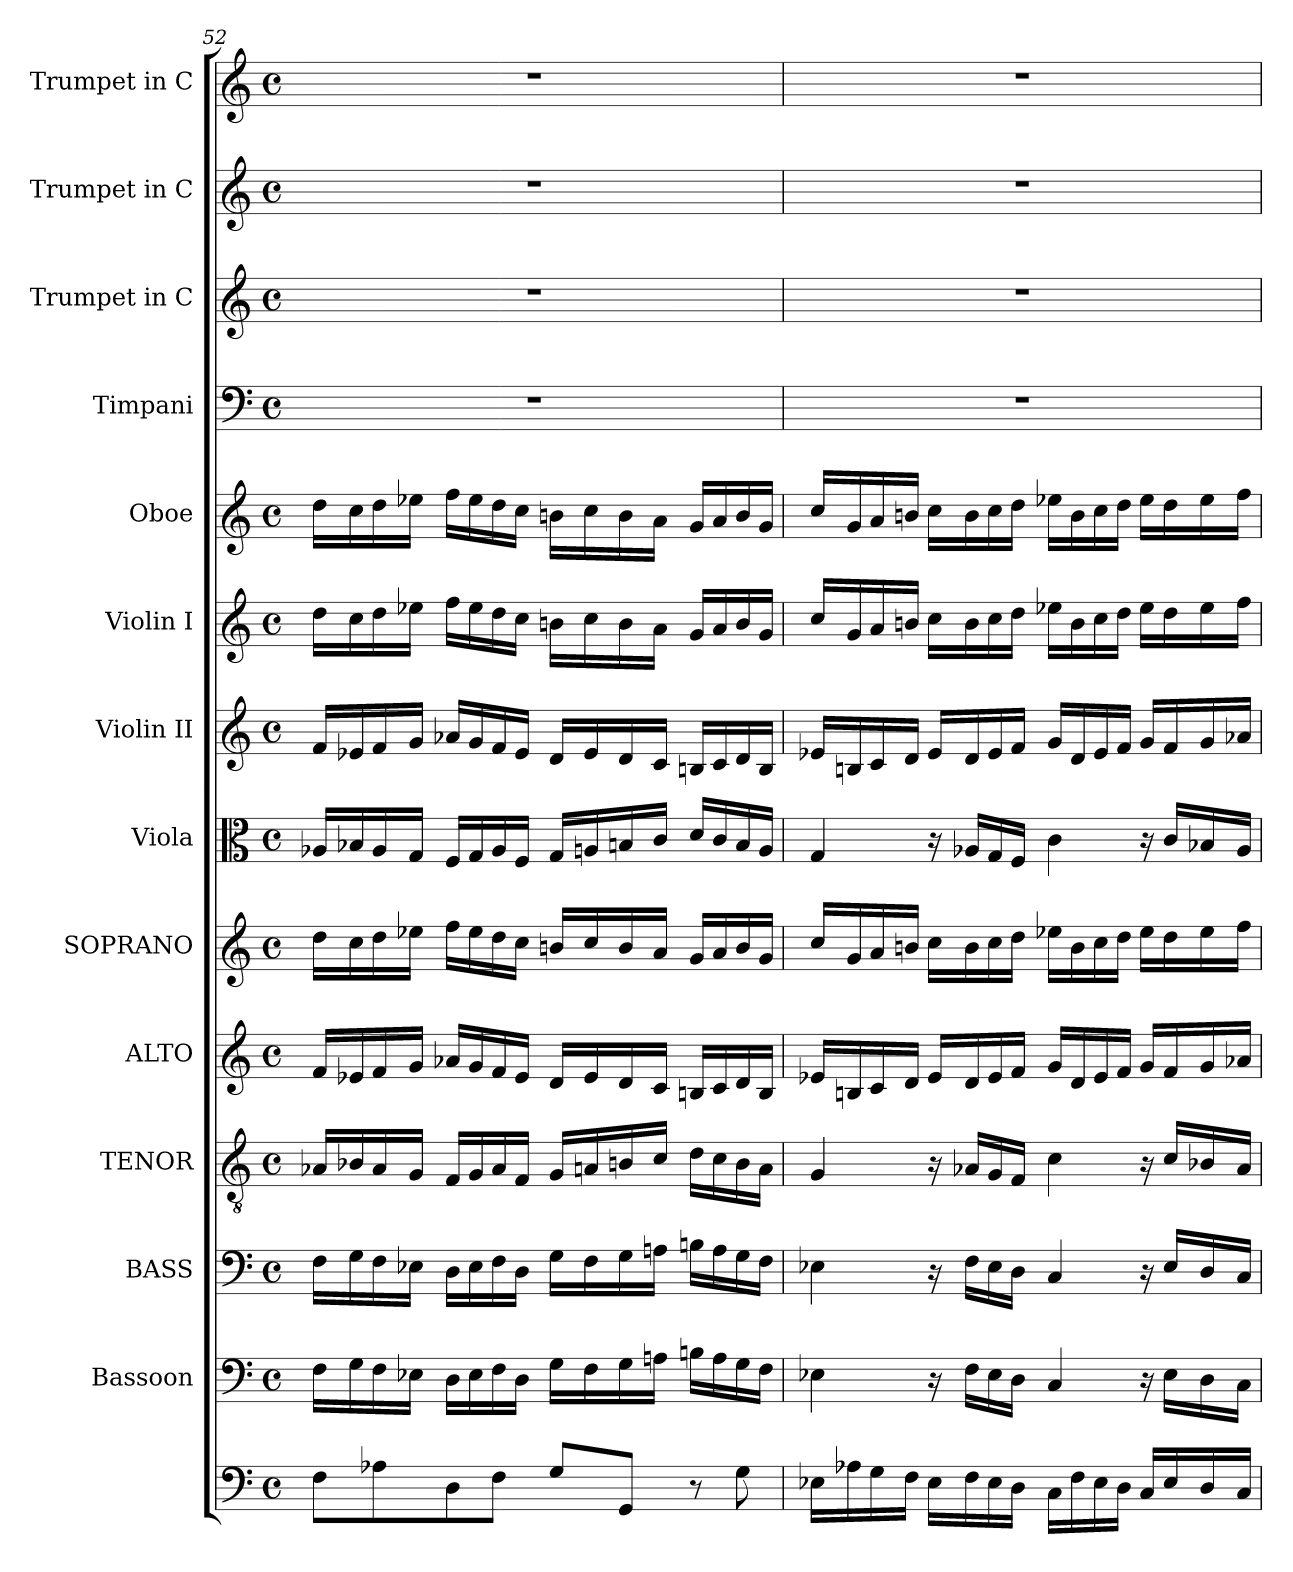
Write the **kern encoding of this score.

**kern	**kern	**kern	**kern	**kern	**kern	**kern	**kern	**kern	**kern	**kern	**kern	**kern	**kern
*part14	*part13	*part12	*part11	*part10	*part9	*part8	*part7	*part6	*part5	*part4	*part3	*part2	*part1
*staff14	*staff13	*staff12	*staff11	*staff10	*staff9	*staff8	*staff7	*staff6	*staff5	*staff4	*staff3	*staff2	*staff1
*	*I"Bassoon	*I"BASS	*I"TENOR	*I"ALTO	*I"SOPRANO	*I"Viola	*I"Violin II	*I"Violin I	*I"Oboe	*I"Timpani	*I"Trumpet in C	*I"Trumpet in C	*I"Trumpet in C
*	*	*	*	*I'Alto	*I'Soprano	*I'Viola	*I'Violin II	*I'Violin I	*I'Oboe	*I'Timp.	*	*	*
*clefF4	*clefF4	*clefF4	*clefGv2	*clefG2	*clefG2	*clefC3	*clefG2	*clefG2	*clefG2	*clefF4	*clefG2	*clefG2	*clefG2
*	*	*	*ITrd7c12	*	*	*	*	*	*	*	*	*	*
*k[]	*k[]	*k[]	*k[]	*k[]	*k[]	*k[]	*k[]	*k[]	*k[]	*k[]	*k[]	*k[]	*k[]
*C:	*C:	*C:	*C:	*C:	*C:	*C:	*C:	*C:	*C:	*C:	*C:	*C:	*C:
*M4/4	*M4/4	*M4/4	*M4/4	*M4/4	*M4/4	*M4/4	*M4/4	*M4/4	*M4/4	*M4/4	*M4/4	*M4/4	*M4/4
*met(c)	*met(c)	*met(c)	*met(c)	*met(c)	*met(c)	*met(c)	*met(c)	*met(c)	*met(c)	*met(c)	*met(c)	*met(c)	*met(c)
=52	=52	=52	=52	=52	=52	=52	=52	=52	=52	=52	=52	=52	=52
8Fi\L	16Fi\LL	16Fi\LL	16AA-Xi/LL	16fi/LL	16ddi\LL	16A-Xi/LL	16fi/LL	16ddi\LL	16ddi\LL	1r	1r	1r	1r
.	16Gi\	16Gi\	16BB-i/	16e-i/	16cci\	16B-i/	16e-i/	16cci\	16cci\	.	.	.	.
8A-Xi\	16Fi\	16Fi\	16AA-i/	16fi/	16ddi\	16A-i/	16fi/	16ddi\	16ddi\	.	.	.	.
.	16E-i\JJ	16E-i\JJ	16GGi/JJ	16gi/JJ	16ee-i\JJ	16Gi/JJ	16gi/JJ	16ee-i\JJ	16ee-i\JJ	.	.	.	.
8Di\	16Di\LL	16Di\LL	16FFi/LL	16a-Xi/LL	16ffi\LL	16Fi/LL	16a-Xi/LL	16ffi\LL	16ffi\LL	.	.	.	.
.	16E-i\	16E-i\	16GGi/	16gi/	16ee-i\	16Gi/	16gi/	16ee-i\	16ee-i\	.	.	.	.
8Fi\J	16Fi\	16Fi\	16AA-i/	16fi/	16ddi\	16A-i/	16fi/	16ddi\	16ddi\	.	.	.	.
.	16Di\JJ	16Di\JJ	16FFi/JJ	16e-i/JJ	16cci\JJ	16Fi/JJ	16e-i/JJ	16cci\JJ	16cci\JJ	.	.	.	.
8Gi/L	16Gi\LL	16Gi\LL	16GGi/LL	16di/LL	16bni/LL	16Gi/LL	16di/LL	16bni\LL	16bni\LL	.	.	.	.
.	16Fi\	16Fi\	16AAni/	16e-i/	16cci/	16Ani/	16e-i/	16cci\	16cci\	.	.	.	.
8GGi/J	16Gi\	16Gi\	16BBni/	16di/	16bi/	16Bni/	16di/	16bi\	16bi\	.	.	.	.
.	16Ani\JJ	16Ani\JJ	16Ci/JJ	16ci/JJ	16ai/JJ	16ci/JJ	16ci/JJ	16ai\JJ	16ai\JJ	.	.	.	.
8r	16Bni\LL	16Bni\LL	16Di\LL	16Bni/LL	16gi/LL	16di/LL	16Bni/LL	16gi/LL	16gi/LL	.	.	.	.
.	16Ai\	16Ai\	16Ci\	16ci/	16ai/	16ci/	16ci/	16ai/	16ai/	.	.	.	.
8Gi\	16Gi\	16Gi\	16BBi\	16di/	16bi/	16Bi/	16di/	16bi/	16bi/	.	.	.	.
.	16Fi\JJ	16Fi\JJ	16AAi\JJ	16Bi/JJ	16gi/JJ	16Ai/JJ	16Bi/JJ	16gi/JJ	16gi/JJ	.	.	.	.
=53	=53	=53	=53	=53	=53	=53	=53	=53	=53	=53	=53	=53	=53
16E-i\LL	4E-i\	4E-i\	4GGi/	16e-i/LL	16cci/LL	4Gi/	16e-i/LL	16cci/LL	16cci/LL	1r	1r	1r	1r
16A-Xi\	.	.	.	16Bni/	16gi/	.	16Bni/	16gi/	16gi/	.	.	.	.
16Gi\	.	.	.	16ci/	16ai/	.	16ci/	16ai/	16ai/	.	.	.	.
16Fi\JJ	.	.	.	16di/JJ	16bni/JJ	.	16di/JJ	16bni/JJ	16bni/JJ	.	.	.	.
16E-i\LL	16r	16r	16r	16e-i/LL	16cci\LL	16r	16e-i/LL	16cci\LL	16cci\LL	.	.	.	.
16Fi\	16Fi\LL	16Fi\LL	16AA-Xi/LL	16di/	16bi\	16A-Xi/LL	16di/	16bi\	16bi\	.	.	.	.
16E-i\	16E-i\	16E-i\	16GGi/	16e-i/	16cci\	16Gi/	16e-i/	16cci\	16cci\	.	.	.	.
16Di\JJ	16Di\JJ	16Di\JJ	16FFi/JJ	16fi/JJ	16ddi\JJ	16Fi/JJ	16fi/JJ	16ddi\JJ	16ddi\JJ	.	.	.	.
16Ci\LL	4Ci/	4Ci/	4Ci\	16gi/LL	16ee-i\LL	4ci\	16gi/LL	16ee-i\LL	16ee-i\LL	.	.	.	.
16Fi\	.	.	.	16di/	16bi\	.	16di/	16bi\	16bi\	.	.	.	.
16E-i\	.	.	.	16e-i/	16cci\	.	16e-i/	16cci\	16cci\	.	.	.	.
16Di\JJ	.	.	.	16fi/JJ	16ddi\JJ	.	16fi/JJ	16ddi\JJ	16ddi\JJ	.	.	.	.
16Ci/LL	16r	16r	16r	16gi/LL	16ee-i\LL	16r	16gi/LL	16ee-i\LL	16ee-i\LL	.	.	.	.
16E-i/	16E-i\LL	16E-i/LL	16Ci/LL	16fi/	16ddi\	16ci/LL	16fi/	16ddi\	16ddi\	.	.	.	.
16Di/	16Di\	16Di/	16BB-i/	16gi/	16ee-i\	16B-i/	16gi/	16ee-i\	16ee-i\	.	.	.	.
16Ci/JJ	16Ci\JJ	16Ci/JJ	16AA-i/JJ	16a-Xi/JJ	16ffi\JJ	16A-i/JJ	16a-Xi/JJ	16ffi\JJ	16ffi\JJ	.	.	.	.
=	=	=	=	=	=	=	=	=	=	=	=	=	=
*-	*-	*-	*-	*-	*-	*-	*-	*-	*-	*-	*-	*-	*-
